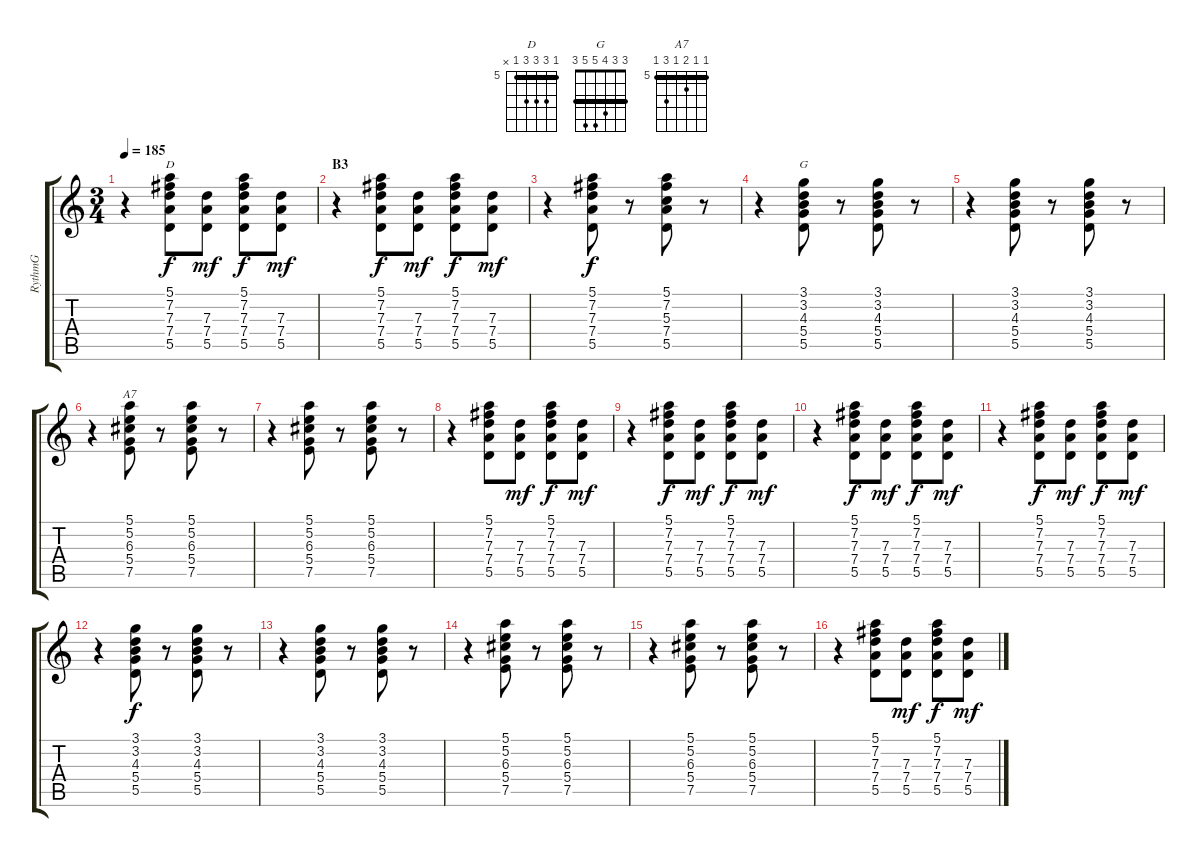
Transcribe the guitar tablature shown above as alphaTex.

\track ("RythmG" "RythmG") {instrument acousticguitarnylon}
\staff {score tabs}
\tuning (E4 B3 G3 D3 A2 E2) {hide}
\chord ("D" 5 7 7 7 5 x) {firstfret 5 barre 5}
\chord ("G" 3 3 4 5 5 3) {barre 3}
\chord ("A7" 5 5 6 5 7 5) {firstfret 5 barre 5}
\ts (3 4)
\tempo 185
\clef g2
\ks c
r.4{dy mf} (5.1 7.2 7.3 7.4 5.5).8{ch "D" dy f} (7.3 7.4 5.5).8{dy mf} (5.1 7.2 7.3 7.4 5.5).8{dy f} (7.3 7.4 5.5).8{dy mf} |
\section ("" "B3")
r.4 (5.1 7.2 7.3 7.4 5.5).8{dy f} (7.3 7.4 5.5).8{dy mf} (5.1 7.2 7.3 7.4 5.5).8{dy f} (7.3 7.4 5.5).8{dy mf} |
r.4 (5.1 7.2 7.3 7.4 5.5).8{dy f} r.8 (5.1 7.2 5.3 7.4 5.5).8 r.8 |
r.4 (3.1 3.2 4.3 5.4 5.5).8{ch "G"} r.8 (3.1 3.2 4.3 5.4 5.5).8 r.8 |
r.4 (3.1 3.2 4.3 5.4 5.5).8 r.8 (3.1 3.2 4.3 5.4 5.5).8 r.8 |
r.4 (5.1 5.2 6.3 5.4 7.5).8{ch "A7"} r.8 (5.1 5.2 6.3 5.4 7.5).8 r.8 |
r.4 (5.1 5.2 6.3 5.4 7.5).8 r.8 (5.1 5.2 6.3 5.4 7.5).8 r.8 |
r.4 (5.1 7.2 7.3 7.4 5.5).8 (7.3 7.4 5.5).8{dy mf} (5.1 7.2 7.3 7.4 5.5).8{dy f} (7.3 7.4 5.5).8{dy mf} |
r.4 (5.1 7.2 7.3 7.4 5.5).8{dy f} (7.3 7.4 5.5).8{dy mf} (5.1 7.2 7.3 7.4 5.5).8{dy f} (7.3 7.4 5.5).8{dy mf} |
r.4 (5.1 7.2 7.3 7.4 5.5).8{dy f} (7.3 7.4 5.5).8{dy mf} (5.1 7.2 7.3 7.4 5.5).8{dy f} (7.3 7.4 5.5).8{dy mf} |
r.4 (5.1 7.2 7.3 7.4 5.5).8{dy f} (7.3 7.4 5.5).8{dy mf} (5.1 7.2 7.3 7.4 5.5).8{dy f} (7.3 7.4 5.5).8{dy mf} |
r.4 (3.1 3.2 4.3 5.4 5.5).8{dy f} r.8 (3.1 3.2 4.3 5.4 5.5).8 r.8 |
r.4 (3.1 3.2 4.3 5.4 5.5).8 r.8 (3.1 3.2 4.3 5.4 5.5).8 r.8 |
r.4 (5.1 5.2 6.3 5.4 7.5).8 r.8 (5.1 5.2 6.3 5.4 7.5).8 r.8 |
r.4 (5.1 5.2 6.3 5.4 7.5).8 r.8 (5.1 5.2 6.3 5.4 7.5).8 r.8 |
r.4 (5.1 7.2 7.3 7.4 5.5).8 (7.3 7.4 5.5).8{dy mf} (5.1 7.2 7.3 7.4 5.5).8{dy f} (7.3 7.4 5.5).8{dy mf}
